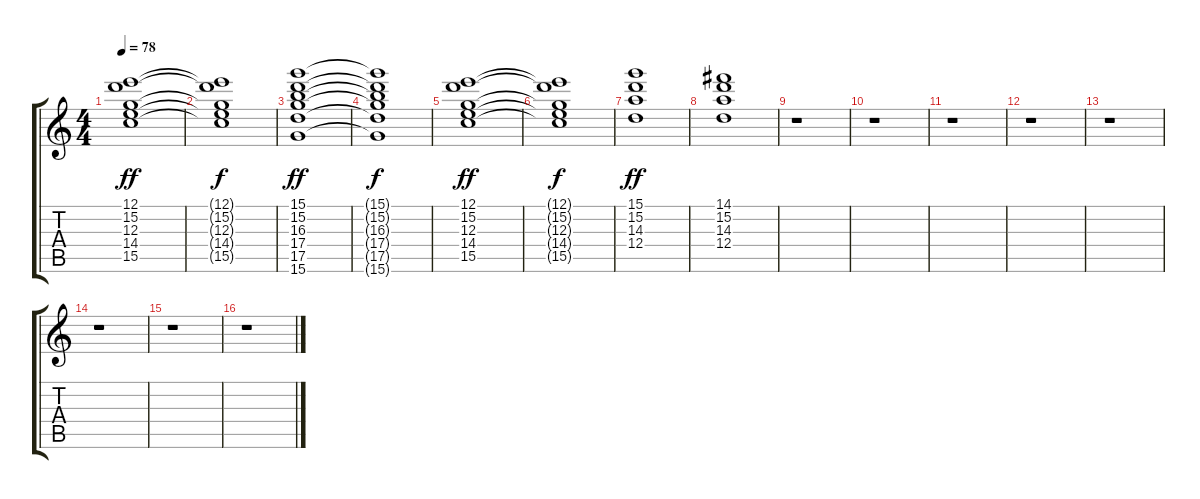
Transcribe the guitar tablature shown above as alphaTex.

\track "" {instrument electricguitarclean}
\staff {score tabs}
\tuning (E4 B3 G3 D3 A2 E2) {hide}
\ts (4 4)
\tempo 78
\clef g2
\ks c
(12.1 15.2 12.3 14.4 15.5).1{dy ff} |
(12.1{t} 15.2{t} 12.3{t} 14.4{t} 15.5{t}).1{dy f} |
(15.1 15.2 16.3 17.4 17.5 15.6).1{dy ff} |
(15.1{t} 15.2{t} 16.3{t} 17.4{t} 17.5{t} 15.6{t}).1{dy f} |
(12.1 15.2 12.3 14.4 15.5).1{dy ff} |
(12.1{t} 15.2{t} 12.3{t} 14.4{t} 15.5{t}).1{dy f} |
(15.1 15.2 14.3 12.4).1{dy ff} |
(14.1 15.2 14.3 12.4).1 |
r.1 |
r.1 |
r.1 |
r.1 |
r.1 |
r.1 |
r.1 |
r.1
